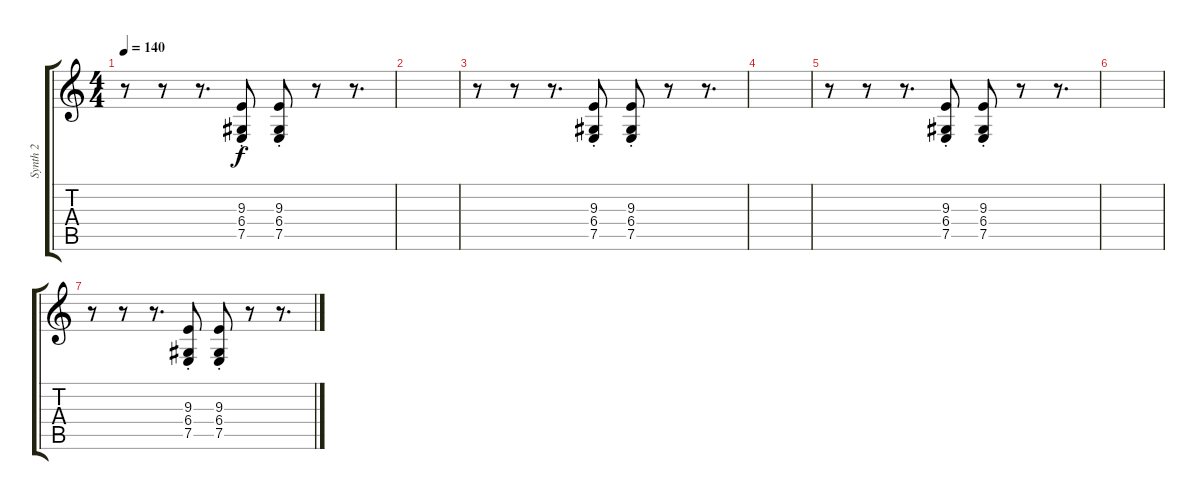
\track ("Synth 2" "Synth 2") {instrument pad7halo}
\staff {score tabs}
\tuning (E4 B3 G3 D3 A2 E2) {hide}
\ts (4 4)
\tempo 140
\clef g2
\ks c
r.8{dy f} r.8 r.8{d} (9.3{st} 6.4{st} 7.5{st}).8 (9.3{st} 6.4{st} 7.5{st}).8 r.8 r.8{d} |
|
r.8 r.8 r.8{d} (9.3{st} 6.4{st} 7.5{st}).8 (9.3{st} 6.4{st} 7.5{st}).8 r.8 r.8{d} |
|
r.8 r.8 r.8{d} (9.3{st} 6.4{st} 7.5{st}).8 (9.3{st} 6.4{st} 7.5{st}).8 r.8 r.8{d} |
|
r.8 r.8 r.8{d} (9.3{st} 6.4{st} 7.5{st}).8 (9.3{st} 6.4{st} 7.5{st}).8 r.8 r.8{d}
